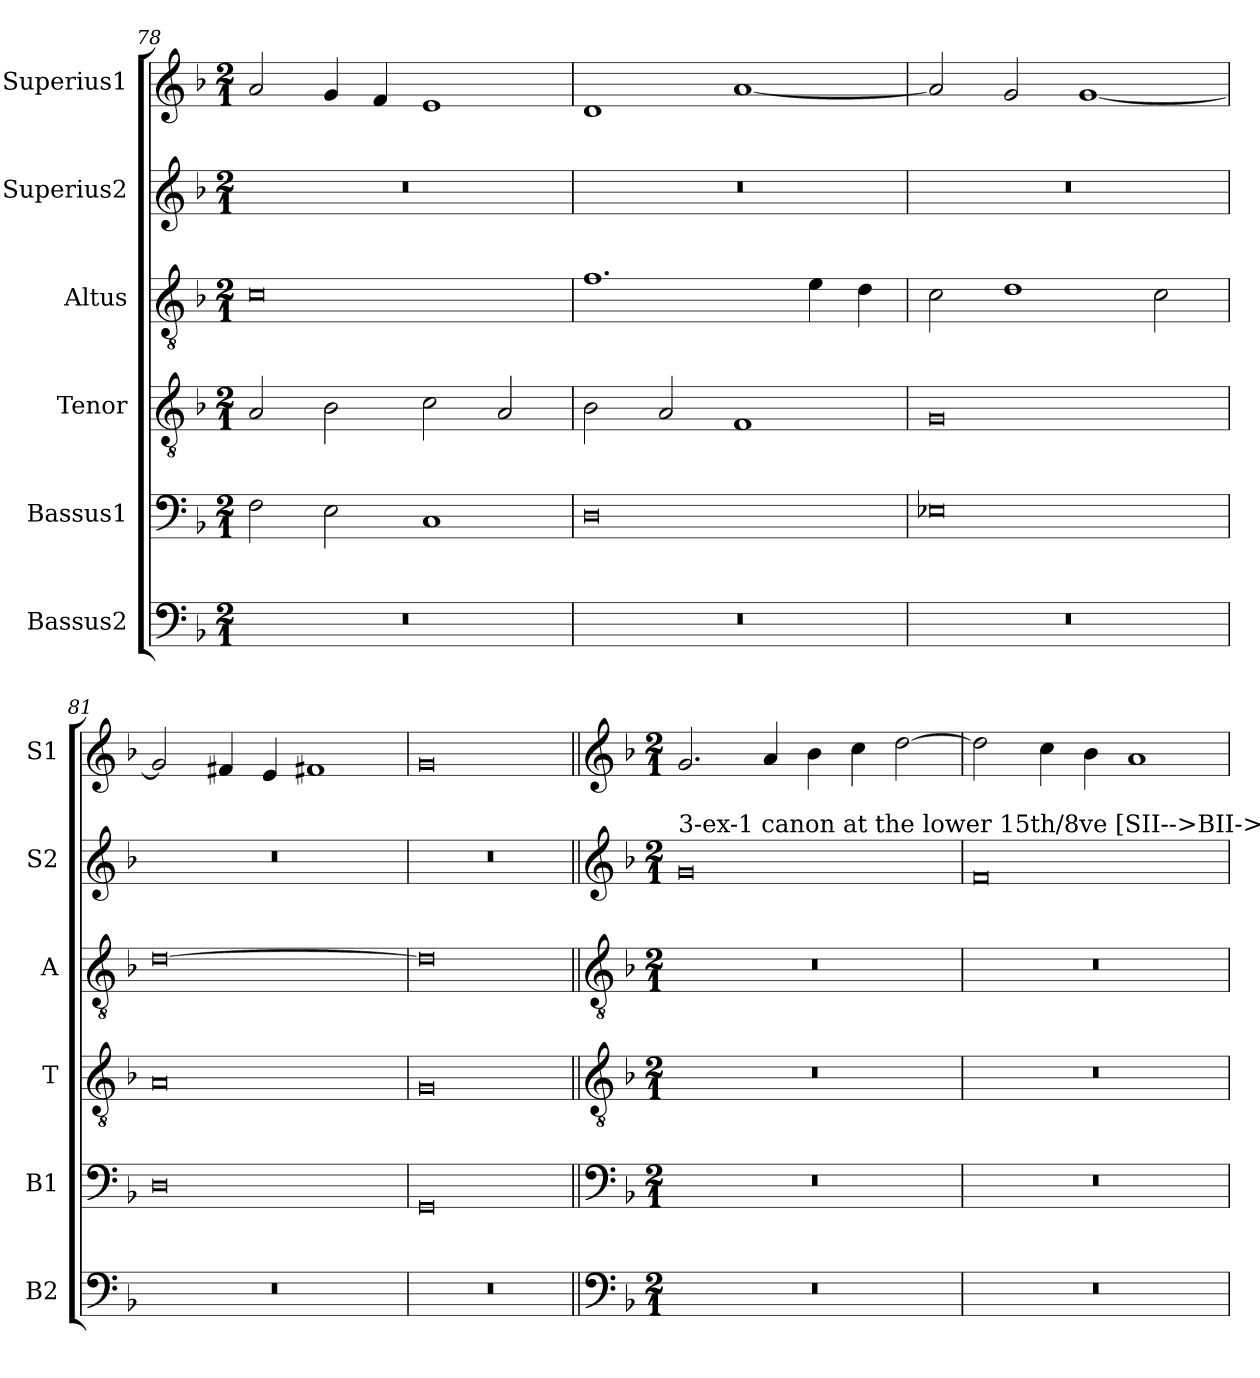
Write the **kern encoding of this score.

**kern	**kern	**kern	**kern	**kern	**kern
*part6	*part5	*part4	*part3	*part2	*part1
*staff6	*staff5	*staff4	*staff3	*staff2	*staff1
*I"Bassus2	*I"Bassus1	*I"Tenor	*I"Altus	*I"Superius2	*I"Superius1
*I'B2	*I'B1	*I'T	*I'A	*I'S2	*I'S1
*clefF4	*clefF4	*clefGv2	*clefGv2	*clefG2	*clefG2
*k[b-]	*k[b-]	*k[b-]	*k[b-]	*k[b-]	*k[b-]
*M2/1	*M2/1	*M2/1	*M2/1	*M2/1	*M2/1
=78	=78	=78	=78	=78	=78
0r	2F\	2A/	0c	0r	2a/
.	2E\	2B-\	.	.	4g/
.	.	.	.	.	4f/
.	1C	2c\	.	.	1e
.	.	2A/	.	.	.
=79	=79	=79	=79	=79	=79
0r	0D	2B-\	1.f	0r	1d
.	.	2A/	.	.	.
.	.	1F	.	.	[1a
.	.	.	4e\	.	.
.	.	.	4d\	.	.
=80	=80	=80	=80	=80	=80
0r	0E-X	0G	2c\	0r	2a/]
.	.	.	1d	.	2g/
.	.	.	.	.	[1g
.	.	.	2c\	.	.
=81	=81	=81	=81	=81	=81
0r	0D	0A	[0d	0r	2g/]
.	.	.	.	.	4f#X/
.	.	.	.	.	4e/
.	.	.	.	.	1f#X
=82	=82	=82	=82	=82	=82
0r	0GG	0G	0d]	0r	0g
!!LO:LB:g=z
=83||	=83||	=83||	=83||	=83||	=83||
*clefF4	*clefF4	*clefGv2	*clefGv2	*clefG2	*clefG2
*k[b-]	*k[b-]	*k[b-]	*k[b-]	*k[b-]	*k[b-]
*M2/1	*M2/1	*M2/1	*M2/1	*M2/1	*M2/1
!	!	!	!	!LO:TX:a:t=3-ex-1 canon at the lower 15th/8ve [SII-->BII->T]	!
0r	0r	0r	0r	0g	2.g/
.	.	.	.	.	4a/
.	.	.	.	.	4b-\
.	.	.	.	.	4cc\
.	.	.	.	.	[2dd\
=84	=84	=84	=84	=84	=84
0r	0r	0r	0r	0f	2dd\]
.	.	.	.	.	4cc\
.	.	.	.	.	4b-\
.	.	.	.	.	1a
=	=	=	=	=	=
*-	*-	*-	*-	*-	*-
